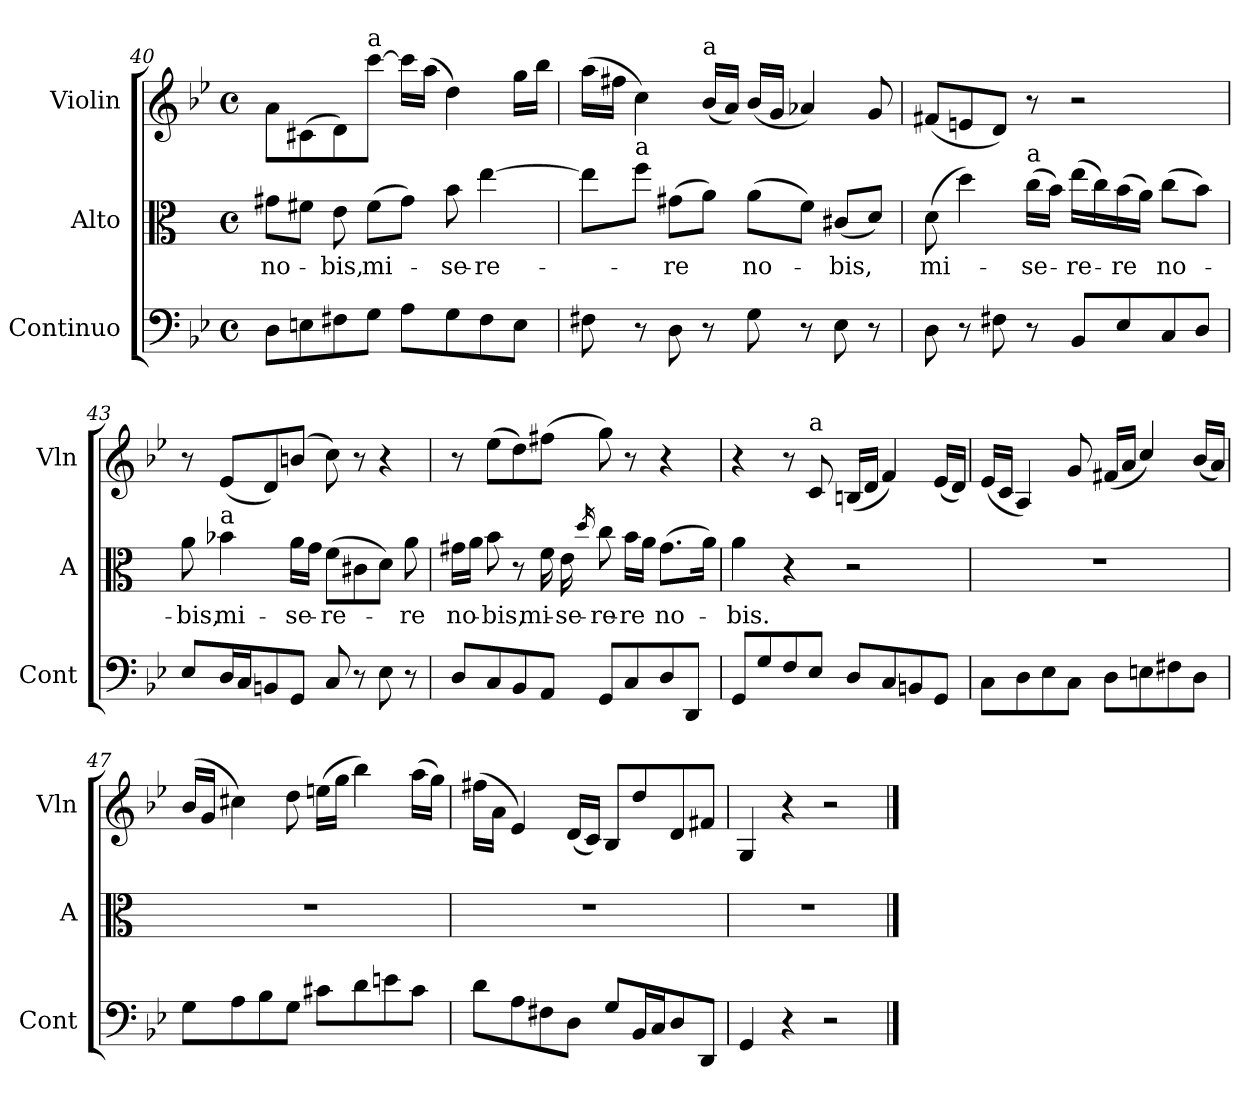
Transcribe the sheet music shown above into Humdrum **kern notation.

**kern	**kern	**text	**kern
*part3	*part2	*part2	*part1
*staff3	*staff2	*staff2	*staff1
*I"Continuo	*I"Alto	*	*I"Violin
*I'Cont	*I'A	*	*I'Vln
*clefF4	*clefC3	*	*clefG2
*	*ITrd1c2	*	*
*k[b-e-]	*k[b-e-]	*	*k[b-e-]
*M4/4	*M4/4	*	*M4/4
*met(c)	*met(c)	*	*met(c)
=40	=40	=40	=40
!	!	!LO:LY:b	!
8D\L	8f#X\L	no-	8a\L
8En\	8en\J	.	(8c#X\
!	!	!LO:LY:b	!
8F#X\	8d\	-bis,	8d\)
!	!	!	!LO:TX:a:t=a
!	!	!LO:LY:b	!
8G\J	(8e\L	mi-	[8ccc\J
8A\L	8f#\J)	.	16ccc\LL]
.	.	.	(16aa\JJ
!	!	!LO:LY:b	!
8G\	8a\	-se-	4dd\)
!	!	!LO:LY:b	!
8F#\	[4dd\	-re-	.
8E\J	.	.	16gg\LL
.	.	.	16bb-\JJ
!!LO:LB:g=z
=41	=41	=41	=41
8F#X\	8dd\L]	.	(16aa\LL
.	.	.	16ff#X\JJ
!	!LO:TX:a:t=a	!	!
8r	8ee-\J	.	4cc\)
!	!	!LO:LY:b	!
8D\	(8f#X\L	-re	.
!	!	!	!LO:TX:a:t=a
8r	8g\J)	.	(16b-/LL
.	.	.	16a/JJ)
!	!	!LO:LY:b	!
8G\	(8g\L	no-	(16b-/LL
.	.	.	16g/JJ
8r	8e-\J)	.	4a-X/)
!	!	!LO:LY:b	!
8E-\	(8Bn/L	-bis,	.
8r	8c/J)	.	8g/
=42	=42	=42	=42
!	!	!LO:LY:b	!
8D\	(8c\	mi-	(8f#X/L
8r	4cc\)	.	8en/
8F#X\	.	.	8d/J)
!	!LO:TX:a:t=a	!	!
!	!	!LO:LY:b	!
8r	(16b-\LL	-se-	8r
.	16a\JJ)	.	.
!	!	!LO:LY:b	!
8BB-/L	(16dd\LL	-re-	2r
.	16b-\)	.	.
!	!	!LO:LY:b	!
8E-/	(16a\	-re	.
.	16g\JJ)	.	.
!	!	!LO:LY:b	!
8C/	(8b-\L	no-	.
8D/J	8a\J)	.	.
=43	=43	=43	=43
!	!	!LO:LY:b	!
8E-/L	8g\	-bis,	8r
!	!LO:TX:a:t=a	!	!
!	!	!LO:LY:b	!
16D/L	4a-X\	mi-	(8e-/L
16C/J	.	.	.
8BBn/	.	.	8d/)
!	!	!LO:LY:b	!
8GG/J	16g\LL	-se-	(8bn/J
.	16f\JJ	.	.
!	!	!LO:LY:b	!
8C/	(8e-\L	-re-	8cc\)
8r	8Bn\	.	8r
8E-\	8c\J)	.	4r
!	!	!LO:LY:b	!
8r	8g\	-re	.
=44	=44	=44	=44
!	!	!LO:LY:b	!
8D/L	16f#X\LL	no-	8r
.	16g\JJ	.	.
!	!	!LO:LY:b	!
8C/	8a\	-bis,	(8ee-\L
8BB-/	8r	.	8dd\)
!	!	!LO:LY:b	!
8AA/J	16e-\	mi-	(8ff#X\J
!	!	!LO:LY:b	!
.	16d\	-se-	.
.	16qcc/	.	.
!	!	!LO:LY:b	!
8GG/L	8b-\	-re-	8gg\)
!	!	!LO:LY:b	!
8C/	16a\LL	-re	8r
.	16g\JJ	.	.
!	!	!LO:LY:b	!
8D/	(8.f#\L	no-	4r
8DD/J	.	.	.
.	16g\Jk)	.	.
!!LO:LB:g=z
=45	=45	=45	=45
!	!	!LO:LY:b	!
8GG/L	4g\	-bis.	4r
8G/	.	.	.
8F/	4r	.	8r
!	!	!	!LO:TX:a:t=a
8E-/J	.	.	8c/
8D/L	2r	.	(16Bn/LL
.	.	.	16d/JJ
8C/	.	.	4f/)
8BBn/	.	.	.
8GG/J	.	.	(16e-/LL
.	.	.	16d/JJ)
=46	=46	=46	=46
8C\L	1r	.	(16e-/LL
.	.	.	16c/JJ
8D\	.	.	4A/)
8E-\	.	.	.
8C\J	.	.	8g/
8D\L	.	.	(16f#X/LL
.	.	.	16a/JJ
8En\	.	.	4cc/)
8F#X\	.	.	.
8D\J	.	.	(16b-/LL
.	.	.	16a/JJ)
=47	=47	=47	=47
8G\L	1r	.	(16b-/LL
.	.	.	16g/JJ
8A\	.	.	4cc#X\)
8B-\	.	.	.
8G\J	.	.	8dd\
8c#X\L	.	.	(16een\LL
.	.	.	16gg\JJ
8d\	.	.	4bb-\)
8en\	.	.	.
8c#\J	.	.	(16aa\LL
.	.	.	16gg\JJ)
=48	=48	=48	=48
8d\L	1r	.	(16ff#X\LL
.	.	.	16a\JJ
8A\	.	.	4e-/)
8F#X\	.	.	.
8D\J	.	.	(16d/LL
.	.	.	16c/JJ)
8G/L	.	.	8B-/L
16BB-/L	.	.	8dd/
16C/J	.	.	.
8D/	.	.	8d/
8DD/J	.	.	8f#X/J
=49	=49	=49	=49
4GG/	1r	.	4G/
4r	.	.	4r
2r	.	.	2r
==	==	==	==
*-	*-	*-	*-
